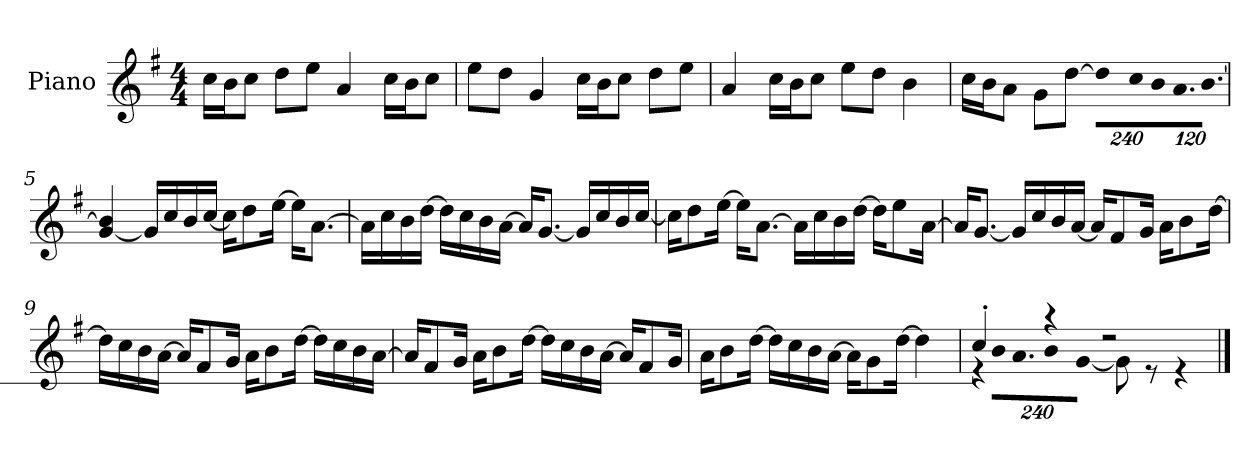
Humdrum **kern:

**kern
*part1
*staff1
*I"Piano
*I'P-no
*clefG2
*k[f#]
*M4/4
*MM90
=1
16cc\LL
16b\J
8cc\J
8dd\L
8ee\J
4a/
16cc\LL
16b\J
8cc\J
=2
8ee\L
8dd\J
4g/
16cc\LL
16b\J
8cc\J
8dd\L
8ee\J
=3
4a/
16cc\LL
16b\J
8cc\J
8ee\L
8dd\J
4b\
=4
16cc\LL
16b\J
8a\J
8g\L
[8dd\J
*Xbrackettup
!LO:N:vis=8
960%137dd\L]
!LO:N:vis=16
1920%137cc\L
!LO:N:vis=16
1920%137b\
!LO:N:vis=16.
960%103a\
!LO:N:vis=16.
[960%103b\JJ
!!LO:LB:g=z
=5
[4g/ 4b/]
16g/LL]
16cc/
16b/
[16cc/JJ
16cc\KL]
8dd\
[16ee\Jk
16ee\KL]
[8.a\J
=6
16a\LL]
16cc\
16b\
[16dd\JJ
16dd\LL]
16cc\
16b\
[16a\JJ
16a/KL]
[8.g/J
16g/LL]
16cc/
16b/
[16cc/JJ
=7
16cc\KL]
8dd\
[16ee\Jk
16ee\KL]
[8.a\J
16a\LL]
16cc\
16b\
[16dd\JJ
16dd\KL]
8ee\
[16a\Jk
!!LO:LB:g=z
=8
16a/KL]
[8.g/J
16g/LL]
16cc/
16b/
[16a/JJ
16a/KL]
8f#/
16g/Jk
16a\KL
8b\
[16dd\Jk
=9
16dd\LL]
16cc\
16b\
[16a\JJ
16a/KL]
8f#/
16g/Jk
16a\KL
8b\
[16dd\Jk
16dd\LL]
16cc\
16b\
[16a\JJ
=10
16a/KL]
8f#/
16g/Jk
16a\KL
8b\
[16dd\Jk
16dd\LL]
16cc\
16b\
[16a\JJ
16a/KL]
8f#/
16g/Jk
!!LO:LB:g=z
=11
16a\KL
8b\
[16dd\Jk
16dd\LL]
16cc\
16b\
[16a\JJ
16a\KL]
8g\
[16dd\Jk
4dd\]
=12
*^
*	*brackettup
!	!LO:N:vis=32
4cc'/	640%23r
!	!LO:N:vis=16
.	1920%137b\LL
!	!LO:N:vis=16.
.	960%103a\J
!	!LO:N:vis=8
.	960%137b\
4r	.
!	!LO:N:vis=8
.	[960%137g\J
2r	8g\]
.	8r
.	4r
*v	*v
==
*-
